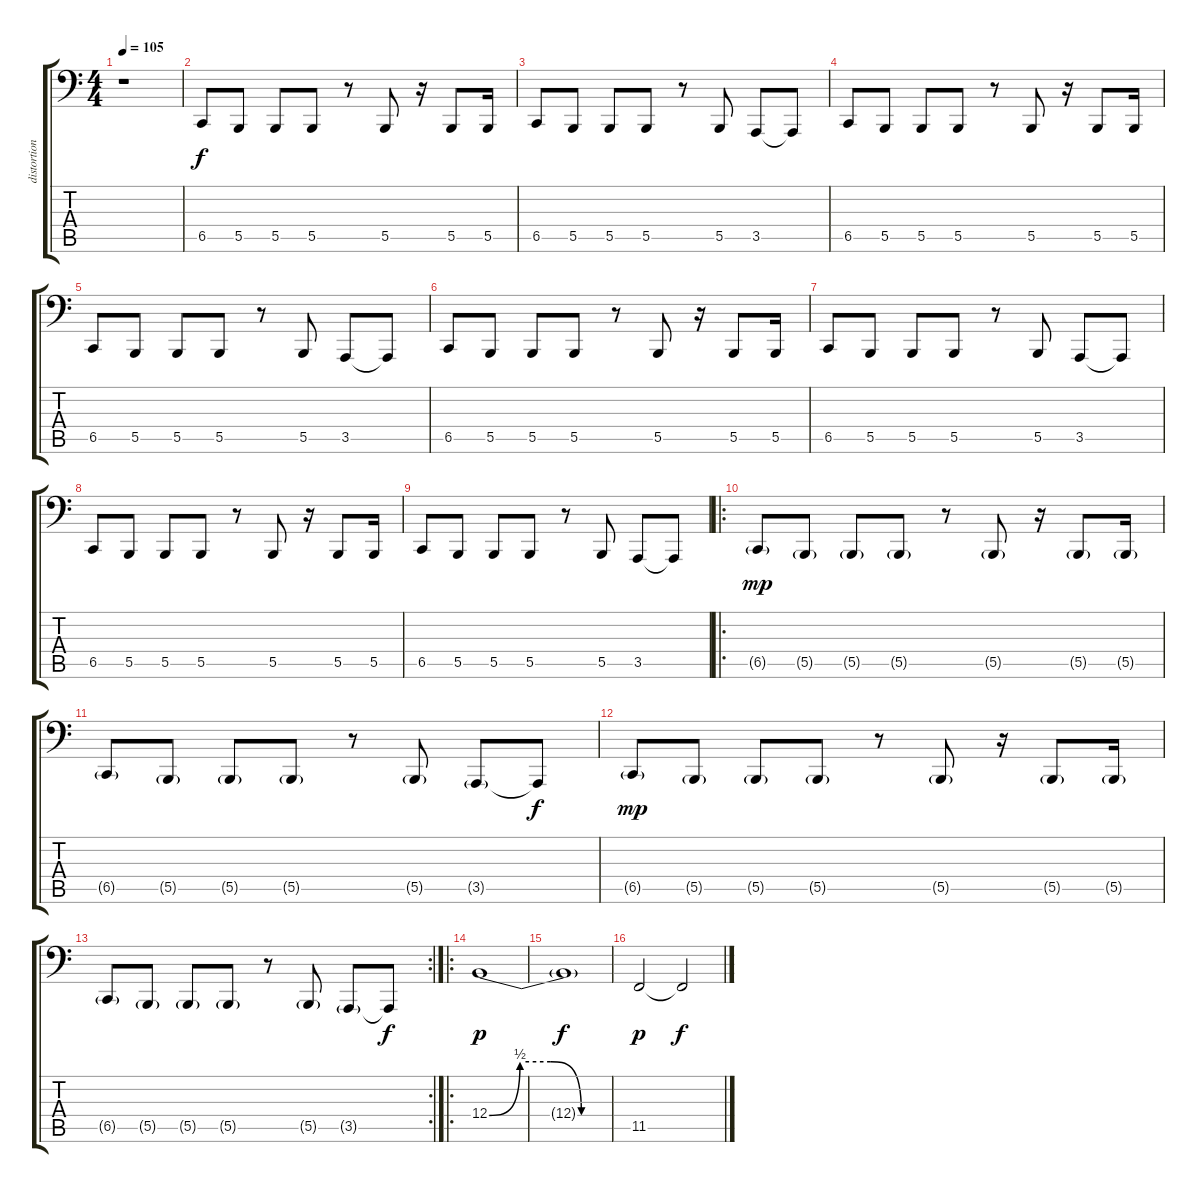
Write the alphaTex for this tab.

\track ("distortion bass" "distortion") {instrument lead8bassandlead}
\staff {score tabs}
\tuning (Db3 Ab2 E2 B1 Gb1 B0) {hide}
\ts (4 4)
\tempo 105
\clef f4
\ks c
r.1{dy f instrument lead8bassandlead} |
6.5.8 5.5.8 5.5.8 5.5.8 r.8 5.5.8 r.16 5.5.8 5.5.16 |
6.5.8 5.5.8 5.5.8 5.5.8 r.8 5.5.8 3.5.8 3.5{t}.8 |
6.5.8 5.5.8 5.5.8 5.5.8 r.8 5.5.8 r.16 5.5.8 5.5.16 |
6.5.8 5.5.8 5.5.8 5.5.8 r.8 5.5.8 3.5.8 3.5{t}.8 |
6.5.8 5.5.8 5.5.8 5.5.8 r.8 5.5.8 r.16 5.5.8 5.5.16 |
6.5.8 5.5.8 5.5.8 5.5.8 r.8 5.5.8 3.5.8 3.5{t}.8 |
6.5.8 5.5.8 5.5.8 5.5.8 r.8 5.5.8 r.16 5.5.8 5.5.16 |
6.5.8 5.5.8 5.5.8 5.5.8 r.8 5.5.8 3.5.8 3.5{t}.8 |
\ro
6.5{g}.8{dy mp} 5.5{g}.8 5.5{g}.8 5.5{g}.8 r.8 5.5{g}.8 r.16 5.5{g}.8 5.5{g}.16 |
6.5{g}.8 5.5{g}.8 5.5{g}.8 5.5{g}.8 r.8 5.5{g}.8 3.5{g}.8 3.5{t}.8{dy f} |
6.5{g}.8{dy mp} 5.5{g}.8 5.5{g}.8 5.5{g}.8 r.8 5.5{g}.8 r.16 5.5{g}.8 5.5{g}.16 |
\rc 2
6.5{g}.8 5.5{g}.8 5.5{g}.8 5.5{g}.8 r.8 5.5{g}.8 3.5{g}.8 3.5{t}.8{dy f} |
\ro
12.4{be (custom 0 0 15 2 30 2 45 0 60 0)}.1{dy p volume 16 instrument lead2sawtooth} |
12.4{t}.1{dy f} |
11.5.2{dy p} 11.5{t}.2{dy f}
